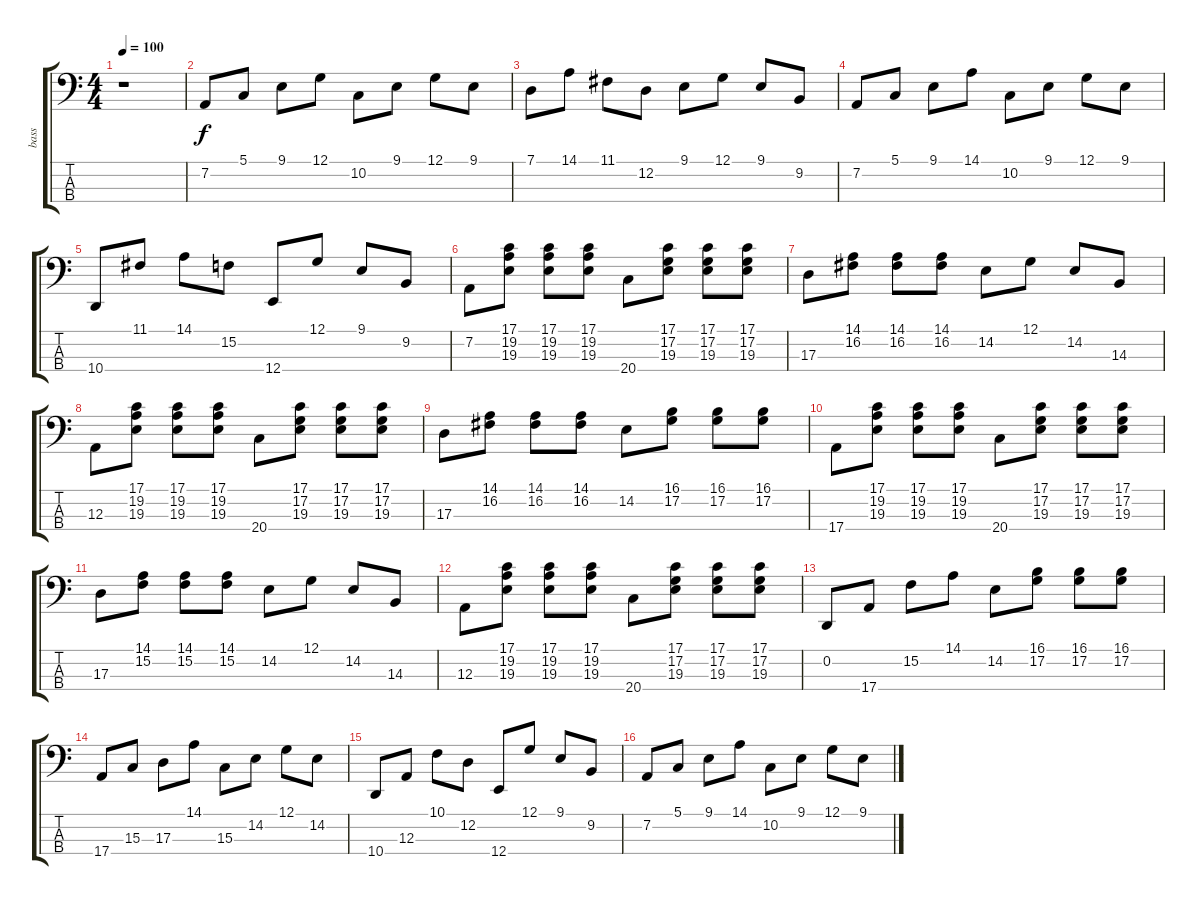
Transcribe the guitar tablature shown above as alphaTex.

\track ("bass" "bass") {instrument electricgrandpiano}
\staff {score tabs}
\tuning (G2 D2 A1 E1) {hide}
\ts (4 4)
\tempo 100
\clef f4
\ks c
r.1{dy f instrument electricgrandpiano} |
7.2.8 5.1.8 9.1.8 12.1.8 10.2.8 9.1.8 12.1.8 9.1.8 |
7.1.8 14.1.8 11.1.8 12.2.8 9.1.8 12.1.8 9.1.8 9.2.8 |
7.2.8 5.1.8 9.1.8 14.1.8 10.2.8 9.1.8 12.1.8 9.1.8 |
10.4.8 11.1.8 14.1.8 15.2.8 12.4.8 12.1.8 9.1.8 9.2.8 |
7.2.8 (17.1 19.2 19.3).8 (17.1 19.2 19.3).8 (17.1 19.2 19.3).8 20.4.8 (17.1 17.2 19.3).8 (17.1 17.2 19.3).8 (17.1 17.2 19.3).8 |
17.3.8 (14.1 16.2).8 (14.1 16.2).8 (14.1 16.2).8 14.2.8 12.1.8 14.2.8 14.3.8 |
12.3.8 (17.1 19.2 19.3).8 (17.1 19.2 19.3).8 (17.1 19.2 19.3).8 20.4.8 (17.1 17.2 19.3).8 (17.1 17.2 19.3).8 (17.1 17.2 19.3).8 |
17.3.8 (14.1 16.2).8 (14.1 16.2).8 (14.1 16.2).8 14.2.8 (16.1 17.2).8 (16.1 17.2).8 (16.1 17.2).8 |
17.4.8 (17.1 19.2 19.3).8 (17.1 19.2 19.3).8 (17.1 19.2 19.3).8 20.4.8 (17.1 17.2 19.3).8 (17.1 17.2 19.3).8 (17.1 17.2 19.3).8 |
17.3.8 (14.1 15.2).8 (14.1 15.2).8 (14.1 15.2).8 14.2.8 12.1.8 14.2.8 14.3.8 |
12.3.8 (17.1 19.2 19.3).8 (17.1 19.2 19.3).8 (17.1 19.2 19.3).8 20.4.8 (17.1 17.2 19.3).8 (17.1 17.2 19.3).8 (17.1 17.2 19.3).8 |
0.2.8 17.4.8 15.2.8 14.1.8 14.2.8 (16.1 17.2).8 (16.1 17.2).8 (16.1 17.2).8 |
17.4.8 15.3.8 17.3.8 14.1.8 15.3.8 14.2.8 12.1.8 14.2.8 |
10.4.8 12.3.8 10.1.8 12.2.8 12.4.8 12.1.8 9.1.8 9.2.8 |
7.2.8 5.1.8 9.1.8 14.1.8 10.2.8 9.1.8 12.1.8 9.1.8
